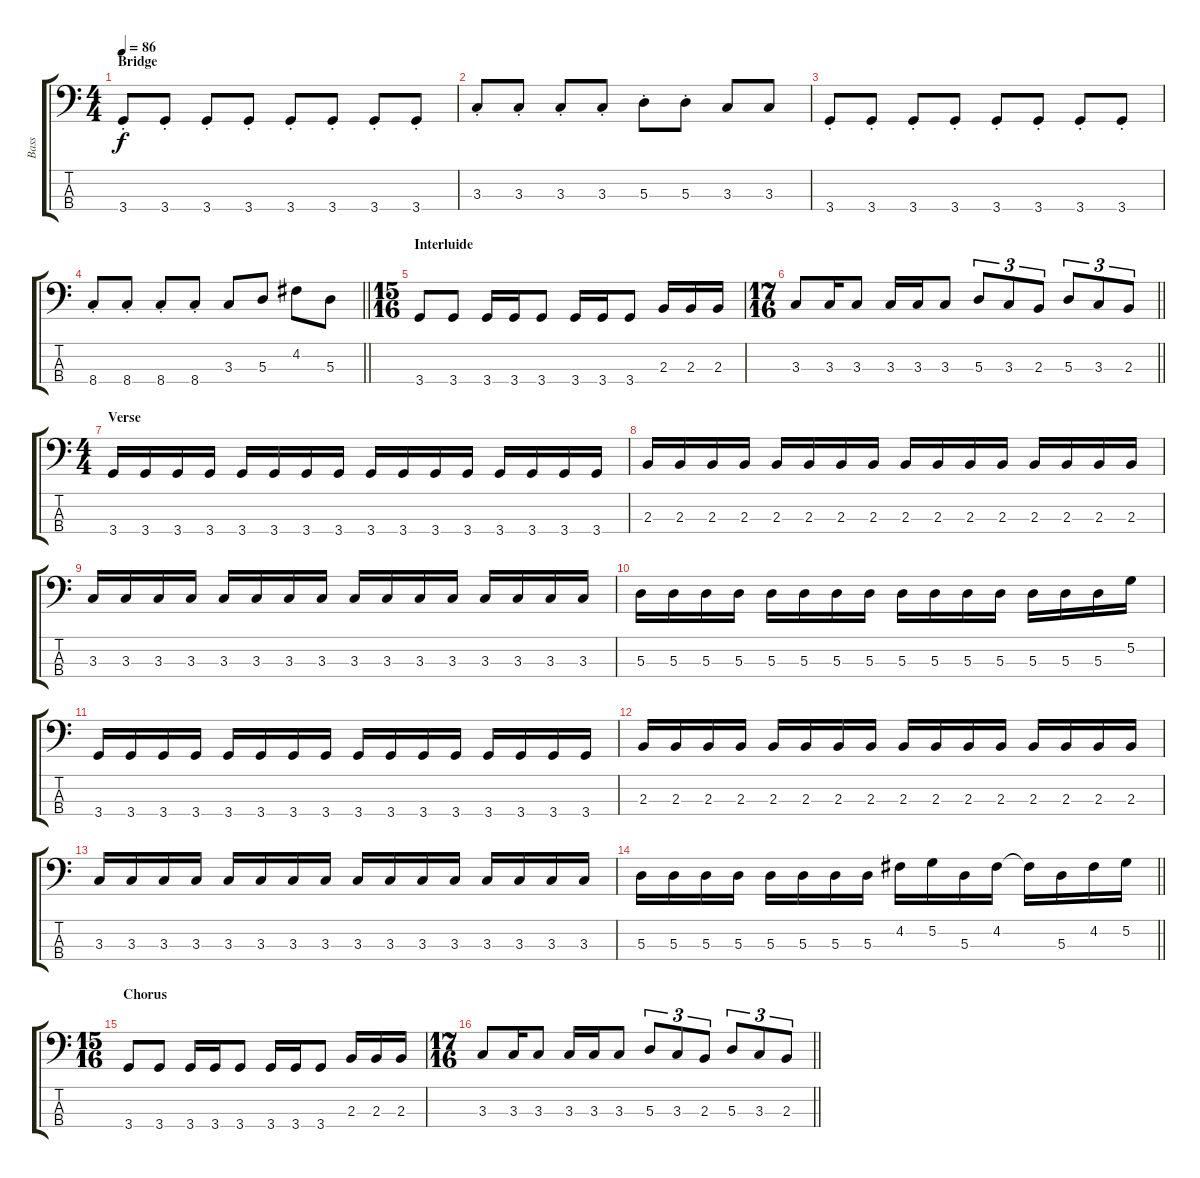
\track ("Bass" "Bass") {instrument electricbassfinger}
\staff {score tabs}
\tuning (G2 D2 A1 E1) {hide}
\ts (4 4)
\section ("" "Bridge")
\tempo 86
\clef f4
\ks c
3.4{st}.8{dy f} 3.4{st}.8 3.4{st}.8 3.4{st}.8 3.4{st}.8 3.4{st}.8 3.4{st}.8 3.4{st}.8 |
3.3{st}.8 3.3{st}.8 3.3{st}.8 3.3{st}.8 5.3{st}.8 5.3{st}.8 3.3.8 3.3.8 |
3.4{st}.8 3.4{st}.8 3.4{st}.8 3.4{st}.8 3.4{st}.8 3.4{st}.8 3.4{st}.8 3.4{st}.8 |
\barLineRight lightlight
8.4{st}.8 8.4{st}.8 8.4{st}.8 8.4{st}.8 3.3.8 5.3.8 4.2.8 5.3.8 |
\ts (15 16)
\section ("" "Interluide")
3.4.8 3.4.8 3.4.16 3.4.16 3.4.8 3.4.16 3.4.16 3.4.8 2.3.16 2.3.16 2.3.16 |
\ts (17 16)
\barLineRight lightlight
3.3.8 3.3.16 3.3.8 3.3.16 3.3.16 3.3.8 5.3.8{tu (3 2)} 3.3.8{tu (3 2)} 2.3.8{tu (3 2)} 5.3.8{tu (3 2)} 3.3.8{tu (3 2)} 2.3.8{tu (3 2)} |
\ts (4 4)
\section ("" "Verse")
3.4.16 3.4.16 3.4.16 3.4.16 3.4.16 3.4.16 3.4.16 3.4.16 3.4.16 3.4.16 3.4.16 3.4.16 3.4.16 3.4.16 3.4.16 3.4.16 |
2.3.16 2.3.16 2.3.16 2.3.16 2.3.16 2.3.16 2.3.16 2.3.16 2.3.16 2.3.16 2.3.16 2.3.16 2.3.16 2.3.16 2.3.16 2.3.16 |
3.3.16 3.3.16 3.3.16 3.3.16 3.3.16 3.3.16 3.3.16 3.3.16 3.3.16 3.3.16 3.3.16 3.3.16 3.3.16 3.3.16 3.3.16 3.3.16 |
5.3.16 5.3.16 5.3.16 5.3.16 5.3.16 5.3.16 5.3.16 5.3.16 5.3.16 5.3.16 5.3.16 5.3.16 5.3.16 5.3.16 5.3.16 5.2.16 |
3.4.16 3.4.16 3.4.16 3.4.16 3.4.16 3.4.16 3.4.16 3.4.16 3.4.16 3.4.16 3.4.16 3.4.16 3.4.16 3.4.16 3.4.16 3.4.16 |
2.3.16 2.3.16 2.3.16 2.3.16 2.3.16 2.3.16 2.3.16 2.3.16 2.3.16 2.3.16 2.3.16 2.3.16 2.3.16 2.3.16 2.3.16 2.3.16 |
3.3.16 3.3.16 3.3.16 3.3.16 3.3.16 3.3.16 3.3.16 3.3.16 3.3.16 3.3.16 3.3.16 3.3.16 3.3.16 3.3.16 3.3.16 3.3.16 |
\barLineRight lightlight
5.3.16 5.3.16 5.3.16 5.3.16 5.3.16 5.3.16 5.3.16 5.3.16 4.2.16 5.2.16 5.3.16 4.2.16 4.2{t}.16 5.3.16 4.2.16 5.2.16 |
\ts (15 16)
\section ("" "Chorus")
3.4.8 3.4.8 3.4.16 3.4.16 3.4.8 3.4.16 3.4.16 3.4.8 2.3.16 2.3.16 2.3.16 |
\ts (17 16)
\barLineRight lightlight
3.3.8 3.3.16 3.3.8 3.3.16 3.3.16 3.3.8 5.3.8{tu (3 2)} 3.3.8{tu (3 2)} 2.3.8{tu (3 2)} 5.3.8{tu (3 2)} 3.3.8{tu (3 2)} 2.3.8{tu (3 2)}
